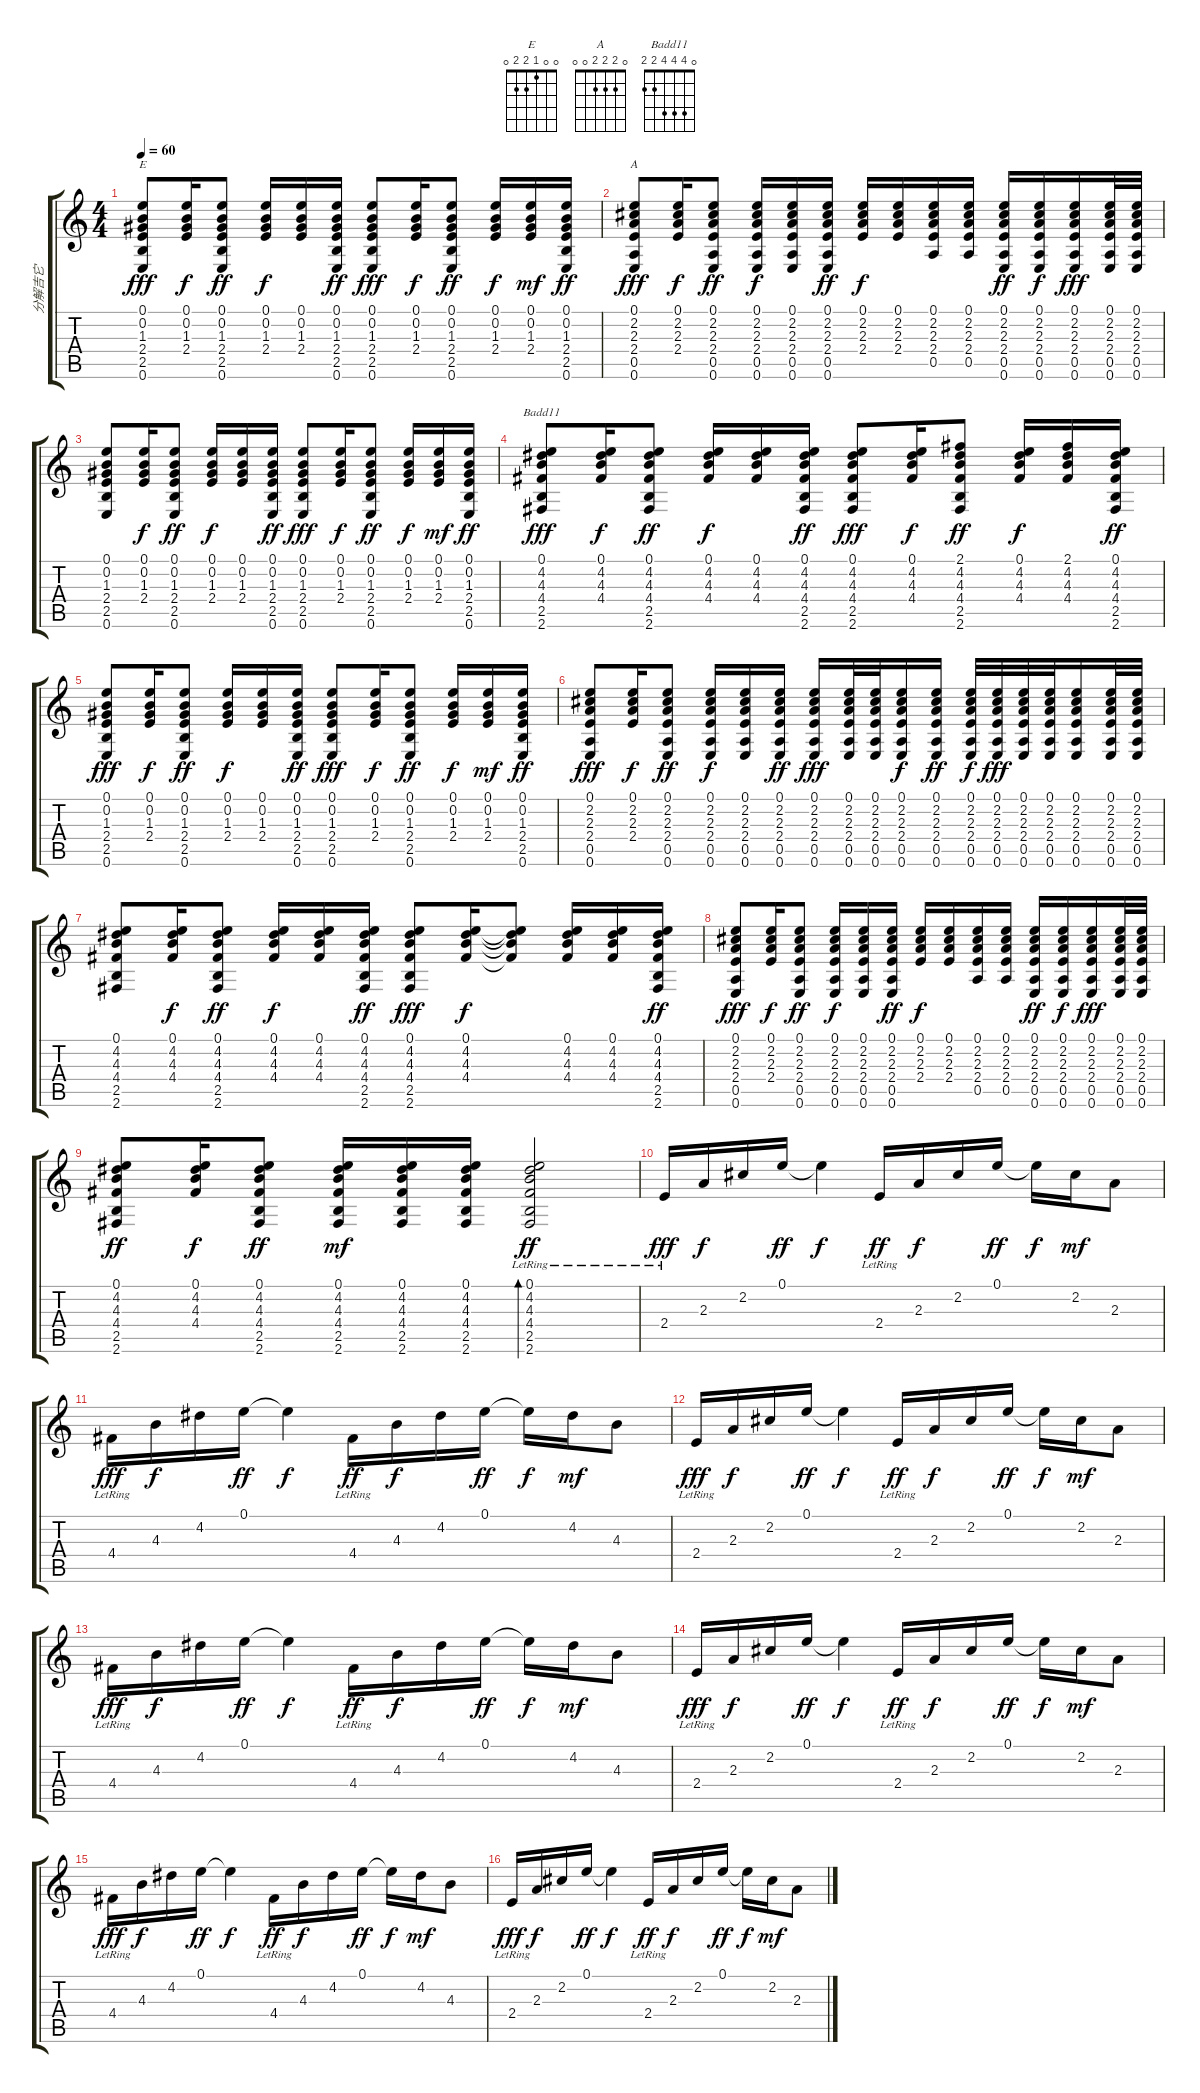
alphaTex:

\track ("分解吉它" "分解吉它") {instrument acousticguitarsteel}
\staff {score tabs}
\tuning (E4 B3 G3 D3 A2 E2) {hide}
\chord ("E" 0 0 1 2 2 0)
\chord ("A" 0 2 2 2 0 0)
\chord ("Badd11" 0 4 4 4 2 2)
\ts (4 4)
\tempo 60
\clef g2
\ks c
(0.1 0.2 1.3 2.4 2.5 0.6).8{ch "E" dy fff} (0.1 0.2 1.3 2.4).16{dy f} (0.1 0.2 1.3 2.4 2.5 0.6).8{dy ff} (0.1 0.2 1.3 2.4).16{dy f} (0.1 0.2 1.3 2.4).16 (0.1 0.2 1.3 2.4 2.5 0.6).16{dy ff} (0.1 0.2 1.3 2.4 2.5 0.6).8{dy fff} (0.1 0.2 1.3 2.4).16{dy f} (0.1 0.2 1.3 2.4 2.5 0.6).8{dy ff} (0.1 0.2 1.3 2.4).16{dy f} (0.1 0.2 1.3 2.4).16{dy mf} (0.1 0.2 1.3 2.4 2.5 0.6).16{dy ff} |
(0.1 2.2 2.3 2.4 0.5 0.6).8{ch "A" dy fff} (0.1 2.2 2.3 2.4).16{dy f} (0.1 2.2 2.3 2.4 0.5 0.6).8{dy ff} (0.1 2.2 2.3 2.4 0.5 0.6).16{dy f} (0.1 2.2 2.3 2.4 0.5 0.6).16 (0.1 2.2 2.3 2.4 0.5 0.6).16{dy ff} (0.1 2.2 2.3 2.4).16{dy f} (0.1 2.2 2.3 2.4).16 (0.1 2.2 2.3 2.4 0.5).16 (0.1 2.2 2.3 2.4 0.5).16 (0.1 2.2 2.3 2.4 0.5 0.6).16{dy ff} (0.1 2.2 2.3 2.4 0.5 0.6).16{dy f} (0.1 2.2 2.3 2.4 0.5 0.6).16{dy fff} (0.1 2.2 2.3 2.4 0.5 0.6).32 (0.1 2.2 2.3 2.4 0.5 0.6).32 |
(0.1 0.2 1.3 2.4 2.5 0.6).8 (0.1 0.2 1.3 2.4).16{dy f} (0.1 0.2 1.3 2.4 2.5 0.6).8{dy ff} (0.1 0.2 1.3 2.4).16{dy f} (0.1 0.2 1.3 2.4).16 (0.1 0.2 1.3 2.4 2.5 0.6).16{dy ff} (0.1 0.2 1.3 2.4 2.5 0.6).8{dy fff} (0.1 0.2 1.3 2.4).16{dy f} (0.1 0.2 1.3 2.4 2.5 0.6).8{dy ff} (0.1 0.2 1.3 2.4).16{dy f} (0.1 0.2 1.3 2.4).16{dy mf} (0.1 0.2 1.3 2.4 2.5 0.6).16{dy ff} |
(0.1 4.2 4.3 4.4 2.5 2.6).8{ch "Badd11" dy fff} (0.1 4.2 4.3 4.4).16{dy f} (0.1 4.2 4.3 4.4 2.5 2.6).8{dy ff} (0.1 4.2 4.3 4.4).16{dy f} (0.1 4.2 4.3 4.4).16 (0.1 4.2 4.3 4.4 2.5 2.6).16{dy ff} (0.1 4.2 4.3 4.4 2.5 2.6).8{dy fff} (0.1 4.2 4.3 4.4).16{dy f} (2.1 4.2 4.3 4.4 2.5 2.6).8{dy ff} (0.1 4.2 4.3 4.4).16{dy f} (2.1 4.2 4.3 4.4).16 (0.1 4.2 4.3 4.4 2.5 2.6).16{dy ff} |
(0.1 0.2 1.3 2.4 2.5 0.6).8{dy fff} (0.1 0.2 1.3 2.4).16{dy f} (0.1 0.2 1.3 2.4 2.5 0.6).8{dy ff} (0.1 0.2 1.3 2.4).16{dy f} (0.1 0.2 1.3 2.4).16 (0.1 0.2 1.3 2.4 2.5 0.6).16{dy ff} (0.1 0.2 1.3 2.4 2.5 0.6).8{dy fff} (0.1 0.2 1.3 2.4).16{dy f} (0.1 0.2 1.3 2.4 2.5 0.6).8{dy ff} (0.1 0.2 1.3 2.4).16{dy f} (0.1 0.2 1.3 2.4).16{dy mf} (0.1 0.2 1.3 2.4 2.5 0.6).16{dy ff} |
(0.1 2.2 2.3 2.4 0.5 0.6).8{dy fff} (0.1 2.2 2.3 2.4).16{dy f} (0.1 2.2 2.3 2.4 0.5 0.6).8{dy ff} (0.1 2.2 2.3 2.4 0.5 0.6).16{dy f} (0.1 2.2 2.3 2.4 0.5 0.6).16 (0.1 2.2 2.3 2.4 0.5 0.6).16{dy ff} (0.1 2.2 2.3 2.4 0.5 0.6).16{dy fff} (0.1 2.2 2.3 2.4 0.5 0.6).32 (0.1 2.2 2.3 2.4 0.5 0.6).32 (0.1 2.2 2.3 2.4 0.5 0.6).16{dy f} (0.1 2.2 2.3 2.4 0.5 0.6).16{dy ff} (0.1 2.2 2.3 2.4 0.5 0.6).32{dy f} (0.1 2.2 2.3 2.4 0.5 0.6).32{dy fff} (0.1 2.2 2.3 2.4 0.5 0.6).32 (0.1 2.2 2.3 2.4 0.5 0.6).32 (0.1 2.2 2.3 2.4 0.5 0.6).16 (0.1 2.2 2.3 2.4 0.5 0.6).32 (0.1 2.2 2.3 2.4 0.5 0.6).32 |
(0.1 4.2 4.3 4.4 2.5 2.6).8 (0.1 4.2 4.3 4.4).16{dy f} (0.1 4.2 4.3 4.4 2.5 2.6).8{dy ff} (0.1 4.2 4.3 4.4).16{dy f} (0.1 4.2 4.3 4.4).16 (0.1 4.2 4.3 4.4 2.5 2.6).16{dy ff} (0.1 4.2 4.3 4.4 2.5 2.6).8{dy fff} (0.1 4.2 4.3 4.4).16{dy f} (0.1{t} 4.2{t} 4.3{t} 4.4{t}).8 (0.1 4.2 4.3 4.4).16 (0.1 4.2 4.3 4.4).16 (0.1 4.2 4.3 4.4 2.5 2.6).16{dy ff} |
(0.1 2.2 2.3 2.4 0.5 0.6).8{dy fff} (0.1 2.2 2.3 2.4).16{dy f} (0.1 2.2 2.3 2.4 0.5 0.6).8{dy ff} (0.1 2.2 2.3 2.4 0.5 0.6).16{dy f} (0.1 2.2 2.3 2.4 0.5 0.6).16 (0.1 2.2 2.3 2.4 0.5 0.6).16{dy ff} (0.1 2.2 2.3 2.4).16{dy f} (0.1 2.2 2.3 2.4).16 (0.1 2.2 2.3 2.4 0.5).16 (0.1 2.2 2.3 2.4 0.5).16 (0.1 2.2 2.3 2.4 0.5 0.6).16{dy ff} (0.1 2.2 2.3 2.4 0.5 0.6).16{dy f} (0.1 2.2 2.3 2.4 0.5 0.6).16{dy fff} (0.1 2.2 2.3 2.4 0.5 0.6).32 (0.1 2.2 2.3 2.4 0.5 0.6).32 |
(0.1 4.2 4.3 4.4 2.5 2.6).8{dy ff} (0.1 4.2 4.3 4.4).16{dy f} (0.1 4.2 4.3 4.4 2.5 2.6).8{dy ff} (0.1 4.2 4.3 4.4 2.5 2.6).16{dy mf} (0.1 4.2 4.3 4.4 2.5 2.6).16 (0.1 4.2 4.3 4.4 2.5 2.6).16 (0.1{lr} 4.2{lr} 4.3{lr} 4.4{lr} 2.5{lr} 2.6{lr}).2{bd 60 dy ff} |
2.4{lr}.16{dy fff} 2.3.16{dy f} 2.2.16 0.1.16{dy ff} 0.1{t}.4{dy f} 2.4{lr}.16{dy ff} 2.3.16{dy f} 2.2.16 0.1.16{dy ff} 0.1{t}.16{dy f} 2.2.16{dy mf} 2.3.8 |
4.4{lr}.16{dy fff} 4.3.16{dy f} 4.2.16 0.1.16{dy ff} 0.1{t}.4{dy f} 4.4{lr}.16{dy ff} 4.3.16{dy f} 4.2.16 0.1.16{dy ff} 0.1{t}.16{dy f} 4.2.16{dy mf} 4.3.8 |
2.4{lr}.16{dy fff} 2.3.16{dy f} 2.2.16 0.1.16{dy ff} 0.1{t}.4{dy f} 2.4{lr}.16{dy ff} 2.3.16{dy f} 2.2.16 0.1.16{dy ff} 0.1{t}.16{dy f} 2.2.16{dy mf} 2.3.8 |
4.4{lr}.16{dy fff} 4.3.16{dy f} 4.2.16 0.1.16{dy ff} 0.1{t}.4{dy f} 4.4{lr}.16{dy ff} 4.3.16{dy f} 4.2.16 0.1.16{dy ff} 0.1{t}.16{dy f} 4.2.16{dy mf} 4.3.8 |
2.4{lr}.16{dy fff} 2.3.16{dy f} 2.2.16 0.1.16{dy ff} 0.1{t}.4{dy f} 2.4{lr}.16{dy ff} 2.3.16{dy f} 2.2.16 0.1.16{dy ff} 0.1{t}.16{dy f} 2.2.16{dy mf} 2.3.8 |
4.4{lr}.16{dy fff} 4.3.16{dy f} 4.2.16 0.1.16{dy ff} 0.1{t}.4{dy f} 4.4{lr}.16{dy ff} 4.3.16{dy f} 4.2.16 0.1.16{dy ff} 0.1{t}.16{dy f} 4.2.16{dy mf} 4.3.8 |
2.4{lr}.16{dy fff} 2.3.16{dy f} 2.2.16 0.1.16{dy ff} 0.1{t}.4{dy f} 2.4{lr}.16{dy ff} 2.3.16{dy f} 2.2.16 0.1.16{dy ff} 0.1{t}.16{dy f} 2.2.16{dy mf} 2.3.8
